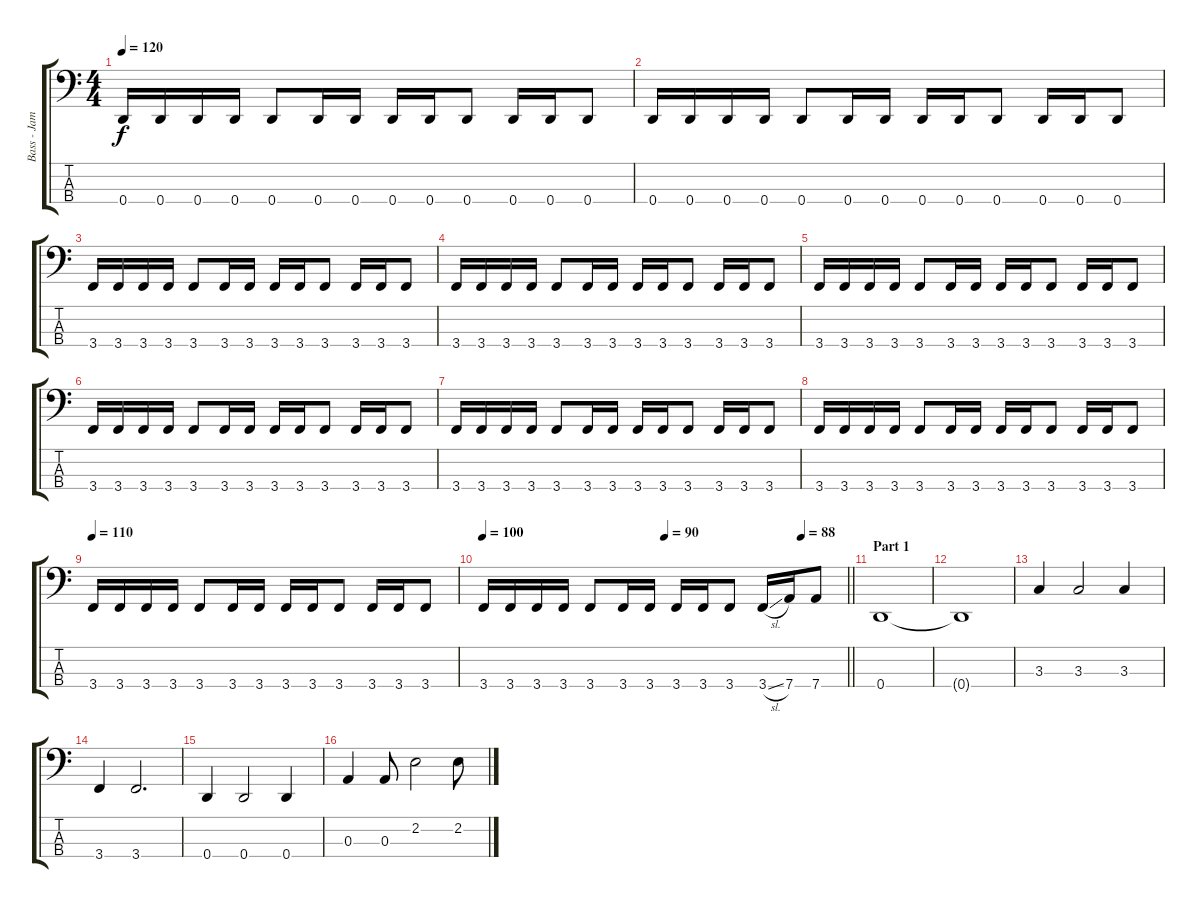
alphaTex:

\track ("Bass - James Johnston" "Bass - Jam") {instrument electricbassfinger}
\staff {score tabs}
\tuning (G2 D2 A1 D1) {hide}
\ts (4 4)
\tempo 120
\clef f4
\ks c
0.4.16{dy f} 0.4.16 0.4.16 0.4.16 0.4.8 0.4.16 0.4.16 0.4.16 0.4.16 0.4.8 0.4.16 0.4.16 0.4.8 |
0.4.16 0.4.16 0.4.16 0.4.16 0.4.8 0.4.16 0.4.16 0.4.16 0.4.16 0.4.8 0.4.16 0.4.16 0.4.8 |
3.4.16 3.4.16 3.4.16 3.4.16 3.4.8 3.4.16 3.4.16 3.4.16 3.4.16 3.4.8 3.4.16 3.4.16 3.4.8 |
3.4.16 3.4.16 3.4.16 3.4.16 3.4.8 3.4.16 3.4.16 3.4.16 3.4.16 3.4.8 3.4.16 3.4.16 3.4.8 |
3.4.16 3.4.16 3.4.16 3.4.16 3.4.8 3.4.16 3.4.16 3.4.16 3.4.16 3.4.8 3.4.16 3.4.16 3.4.8 |
3.4.16 3.4.16 3.4.16 3.4.16 3.4.8 3.4.16 3.4.16 3.4.16 3.4.16 3.4.8 3.4.16 3.4.16 3.4.8 |
3.4.16 3.4.16 3.4.16 3.4.16 3.4.8 3.4.16 3.4.16 3.4.16 3.4.16 3.4.8 3.4.16 3.4.16 3.4.8 |
3.4.16 3.4.16 3.4.16 3.4.16 3.4.8 3.4.16 3.4.16 3.4.16 3.4.16 3.4.8 3.4.16 3.4.16 3.4.8 |
\tempo 110
3.4.16 3.4.16 3.4.16 3.4.16 3.4.8 3.4.16 3.4.16 3.4.16 3.4.16 3.4.8 3.4.16 3.4.16 3.4.8 |
\tempo 100
\tempo (90 0.5)
\tempo (88 0.875)
\barLineRight lightlight
3.4.16 3.4.16 3.4.16 3.4.16 3.4.8 3.4.16 3.4.16 3.4.16 3.4.16 3.4.8 3.4{sl}.16 7.4.16 7.4.8 |
\section ("" "Part 1")
0.4.1 |
0.4{t}.1 |
3.3.4 3.3.2 3.3.4 |
3.4.4 3.4.2{d} |
0.4.4 0.4.2 0.4.4 |
0.3.4 0.3.8 2.2.2 2.2.8
